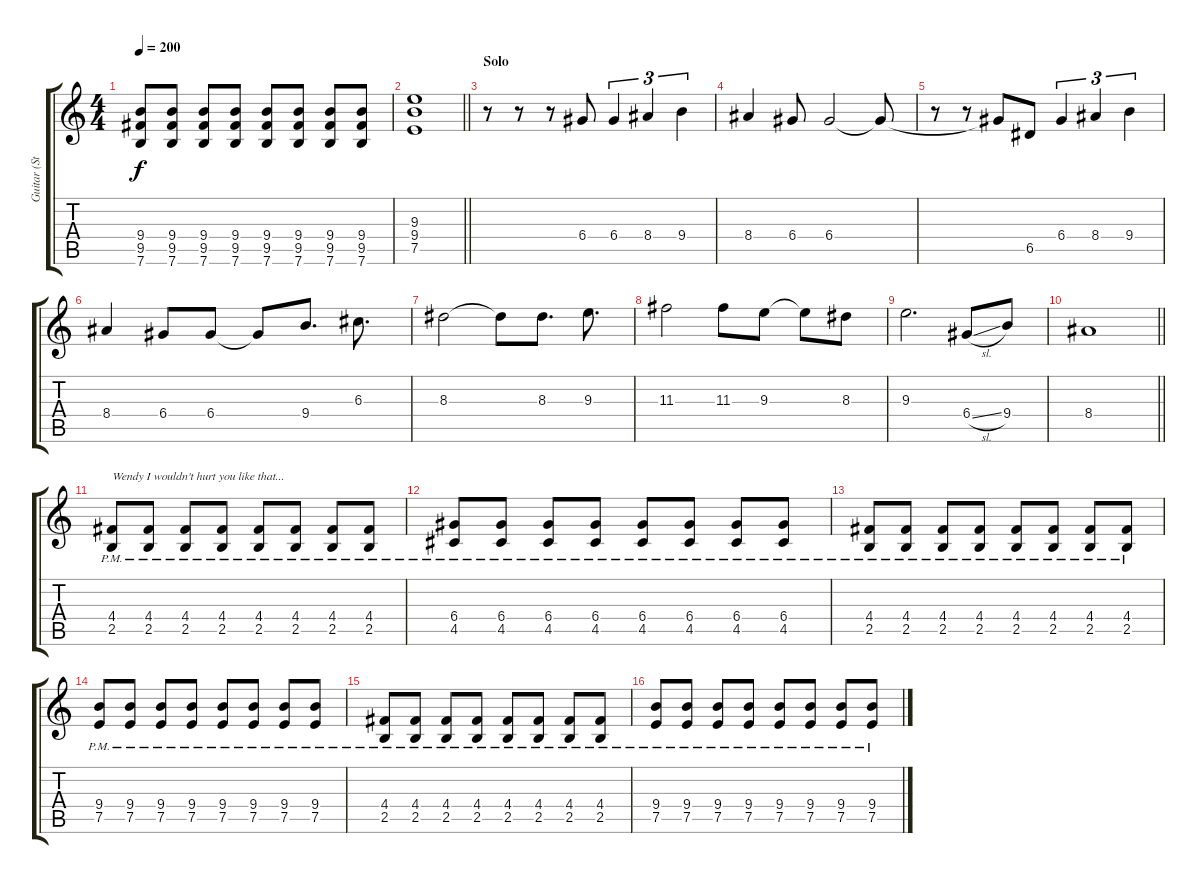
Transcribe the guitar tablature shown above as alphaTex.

\track ("Guitar (Stephen Egerton)" "Guitar (St") {instrument overdrivenguitar}
\staff {score tabs}
\tuning (E4 B3 G3 D3 A2 E2) {hide}
\ts (4 4)
\tempo 200
\clef g2
\ks c
(9.4 9.5 7.6).8{dy f} (9.4 9.5 7.6).8 (9.4 9.5 7.6).8 (9.4 9.5 7.6).8 (9.4 9.5 7.6).8 (9.4 9.5 7.6).8 (9.4 9.5 7.6).8 (9.4 9.5 7.6).8 |
\barLineRight lightlight
(9.3 9.4 7.5).1 |
\section ("" "Solo")
r.8 r.8 r.8 6.4.8 6.4.4{tu (3 2)} 8.4.4{tu (3 2)} 9.4.4{tu (3 2)} |
8.4.4 6.4.8 6.4.2 6.4{t}.8 |
r.8 r.8 6.4{t}.8 6.5.8 6.4.4{tu (3 2)} 8.4.4{tu (3 2)} 9.4.4{tu (3 2)} |
8.4.4 6.4.8 6.4.8 6.4{t}.8 9.4.8{d} 6.3.8{d} |
8.3.2 8.3{t}.8 8.3.8{d} 9.3.8{d} |
11.3.2 11.3.8 9.3.8 9.3{t}.8 8.3.8 |
9.3.2{d} 6.4{sl}.8 9.4.8 |
\barLineRight lightlight
8.4.1 |
(4.4{pm} 2.5{pm}).8{txt "Wendy I wouldn't hurt you like that..."} (4.4{pm} 2.5{pm}).8 (4.4{pm} 2.5{pm}).8 (4.4{pm} 2.5{pm}).8 (4.4{pm} 2.5{pm}).8 (4.4{pm} 2.5{pm}).8 (4.4{pm} 2.5{pm}).8 (4.4{pm} 2.5{pm}).8 |
(6.4{pm} 4.5{pm}).8 (6.4{pm} 4.5{pm}).8 (6.4{pm} 4.5{pm}).8 (6.4{pm} 4.5{pm}).8 (6.4{pm} 4.5{pm}).8 (6.4{pm} 4.5{pm}).8 (6.4{pm} 4.5{pm}).8 (6.4{pm} 4.5{pm}).8 |
(4.4{pm} 2.5{pm}).8 (4.4{pm} 2.5{pm}).8 (4.4{pm} 2.5{pm}).8 (4.4{pm} 2.5{pm}).8 (4.4{pm} 2.5{pm}).8 (4.4{pm} 2.5{pm}).8 (4.4{pm} 2.5{pm}).8 (4.4{pm} 2.5{pm}).8 |
(9.4{pm} 7.5{pm}).8 (9.4{pm} 7.5{pm}).8 (9.4{pm} 7.5{pm}).8 (9.4{pm} 7.5{pm}).8 (9.4{pm} 7.5{pm}).8 (9.4{pm} 7.5{pm}).8 (9.4{pm} 7.5{pm}).8 (9.4{pm} 7.5{pm}).8 |
(4.4{pm} 2.5{pm}).8 (4.4{pm} 2.5{pm}).8 (4.4{pm} 2.5{pm}).8 (4.4{pm} 2.5{pm}).8 (4.4{pm} 2.5{pm}).8 (4.4{pm} 2.5{pm}).8 (4.4{pm} 2.5{pm}).8 (4.4{pm} 2.5{pm}).8 |
(9.4{pm} 7.5{pm}).8 (9.4{pm} 7.5{pm}).8 (9.4{pm} 7.5{pm}).8 (9.4{pm} 7.5{pm}).8 (9.4{pm} 7.5{pm}).8 (9.4{pm} 7.5{pm}).8 (9.4{pm} 7.5{pm}).8 (9.4{pm} 7.5{pm}).8
